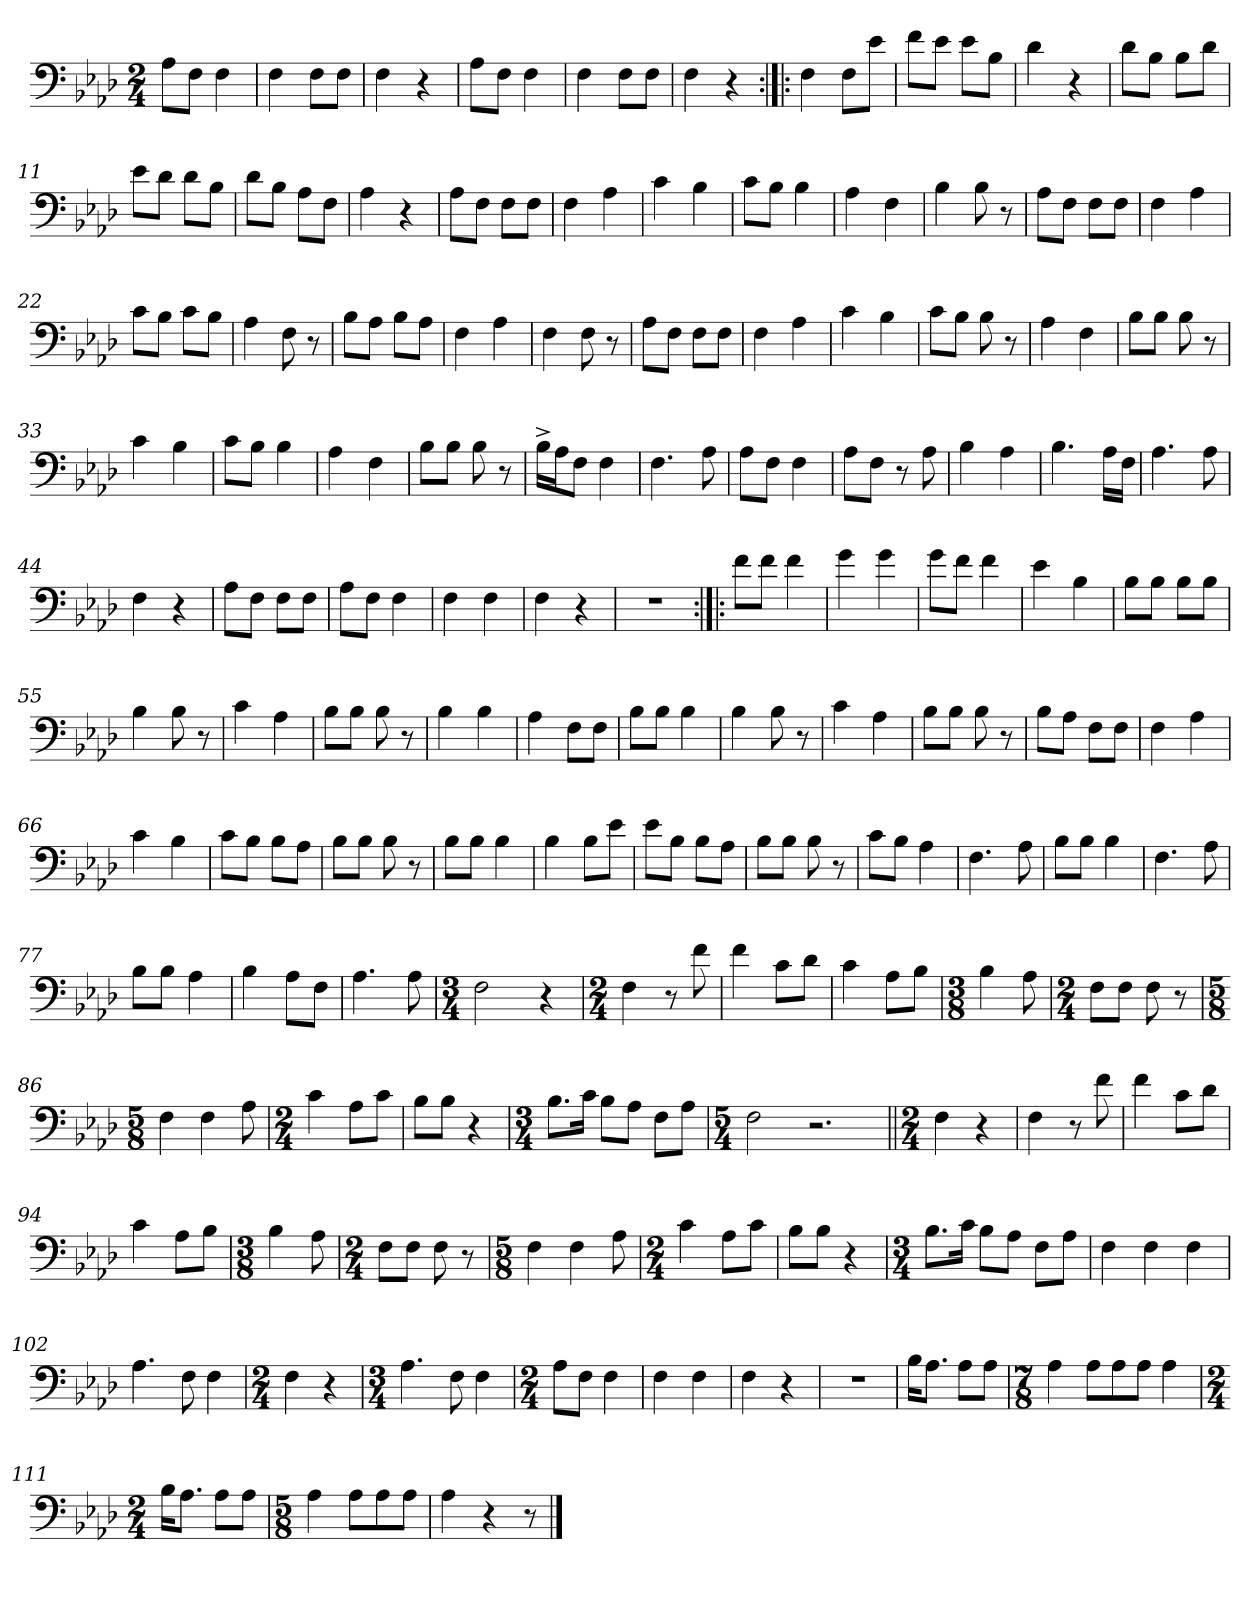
**kern
*part1
*staff1
*clefF4
*k[b-e-a-d-]
*M2/4
=1
8A-\L
8F\J
4F\
=2
4F\
8F\L
8F\J
=3
4F\
4r
=4
8A-\L
8F\J
4F\
=5
4F\
8F\L
8F\J
=6
4F\
4r
=7:|!|:
4F\
8F\L
8e-\J
=8
8f\L
8e-\J
8e-\L
8B-\J
=9
4d-\
4r
=10
8d-\L
8B-\J
8B-\L
8d-\J
=11
8e-\L
8d-\J
8d-\L
8B-\J
=12
8d-\L
8B-\J
8A-\L
8F\J
=13
4A-\
4r
=14
8A-\L
8F\J
8F\L
8F\J
=15
4F\
4A-\
=16
4c\
4B-\
=17
8c\L
8B-\J
4B-\
=18
4A-\
4F\
=19
4B-\
8B-\
8r
=20
8A-\L
8F\J
8F\L
8F\J
=21
4F\
4A-\
=22
8c\L
8B-\J
8c\L
8B-\J
=23
4A-\
8F\
8r
=24
8B-\L
8A-\J
8B-\L
8A-\J
=25
4F\
4A-\
=26
4F\
8F\
8r
=27
8A-\L
8F\J
8F\L
8F\J
=28
4F\
4A-\
=29
4c\
4B-\
=30
8c\L
8B-\J
8B-\
8r
=31
4A-\
4F\
=32
8B-\L
8B-\J
8B-\
8r
=33
4c\
4B-\
=34
8c\L
8B-\J
4B-\
=35
4A-\
4F\
=36
8B-\L
8B-\J
8B-\
8r
=37
16B-^\LL
16A-\J
8F\J
4F\
=38
4.F\
8A-\
=39
8A-\L
8F\J
4F\
=40
8A-\L
8F\J
8r
8A-\
=41
4B-\
4A-\
=42
4.B-\
16A-\LL
16F\JJ
=43
4.A-\
8A-\
=44
4F\
4r
=45
8A-\L
8F\J
8F\L
8F\J
=46
8A-\L
8F\J
4F\
=47
4F\
4F\
=48
4F\
4r
=49
2r
=50:|!|:
8f\L
8f\J
4f\
=51
4g\
4g\
=52
8g\L
8f\J
4f\
=53
4e-\
4B-\
=54
8B-\L
8B-\J
8B-\L
8B-\J
=55
4B-\
8B-\
8r
=56
4c\
4A-\
=57
8B-\L
8B-\J
8B-\
8r
=58
4B-\
4B-\
=59
4A-\
8F\L
8F\J
=60
8B-\L
8B-\J
4B-\
=61
4B-\
8B-\
8r
=62
4c\
4A-\
=63
8B-\L
8B-\J
8B-\
8r
=64
8B-\L
8A-\J
8F\L
8F\J
=65
4F\
4A-\
=66
4c\
4B-\
=67
8c\L
8B-\J
8B-\L
8A-\J
=68
8B-\L
8B-\J
8B-\
8r
=69
8B-\L
8B-\J
4B-\
=70
4B-\
8B-\L
8e-\J
=71
8e-\L
8B-\J
8B-\L
8A-\J
=72
8B-\L
8B-\J
8B-\
8r
=73
8c\L
8B-\J
4A-\
=74
4.F\
8A-\
=75
8B-\L
8B-\J
4B-\
=76
4.F\
8A-\
=77
8B-\L
8B-\J
4A-\
=78
4B-\
8A-\L
8F\J
=79
4.A-\
8A-\
=80
*M3/4
2F\
4r
=81
*M2/4
4F\
8r
8f\
=82
4f\
8c\L
8d-\J
=83
4c\
8A-\L
8B-\J
=84
*M3/8
4B-\
8A-\
=85
*M2/4
8F\L
8F\J
8F\
8r
=86
*M5/8
4F\
4F\
8A-\
=87
*M2/4
4c\
8A-\L
8c\J
=88
8B-\L
8B-\J
4r
=89
*M3/4
8.B-\L
16c\Jk
8B-\L
8A-\J
8F\L
8A-\J
=
*M5/4
2F\
2.r
=91||
*M2/4
4F\
4r
=92
4F\
8r
8f\
=93
4f\
8c\L
8d-\J
=94
4c\
8A-\L
8B-\J
=95
*M3/8
4B-\
8A-\
=96
*M2/4
8F\L
8F\J
8F\
8r
=97
*M5/8
4F\
4F\
8A-\
=98
*M2/4
4c\
8A-\L
8c\J
=99
8B-\L
8B-\J
4r
=100
*M3/4
8.B-\L
16c\Jk
8B-\L
8A-\J
8F\L
8A-\J
=101
4F\
4F\
4F\
=102
4.A-\
8F\
4F\
=103
*M2/4
4F\
4r
=104
*M3/4
4.A-\
8F\
4F\
=105
*M2/4
8A-\L
8F\J
4F\
=106
4F\
4F\
=107
4F\
4r
=108
2r
=109
16B-\KL
8.A-\J
8A-\L
8A-\J
=110
*M7/8
4A-\
8A-\L
8A-\
8A-\J
4A-\
=111
*M2/4
16B-\KL
8.A-\J
8A-\L
8A-\J
=112
*M5/8
4A-\
8A-\L
8A-\
8A-\J
=113
4A-\
4r
8r
==
*-
